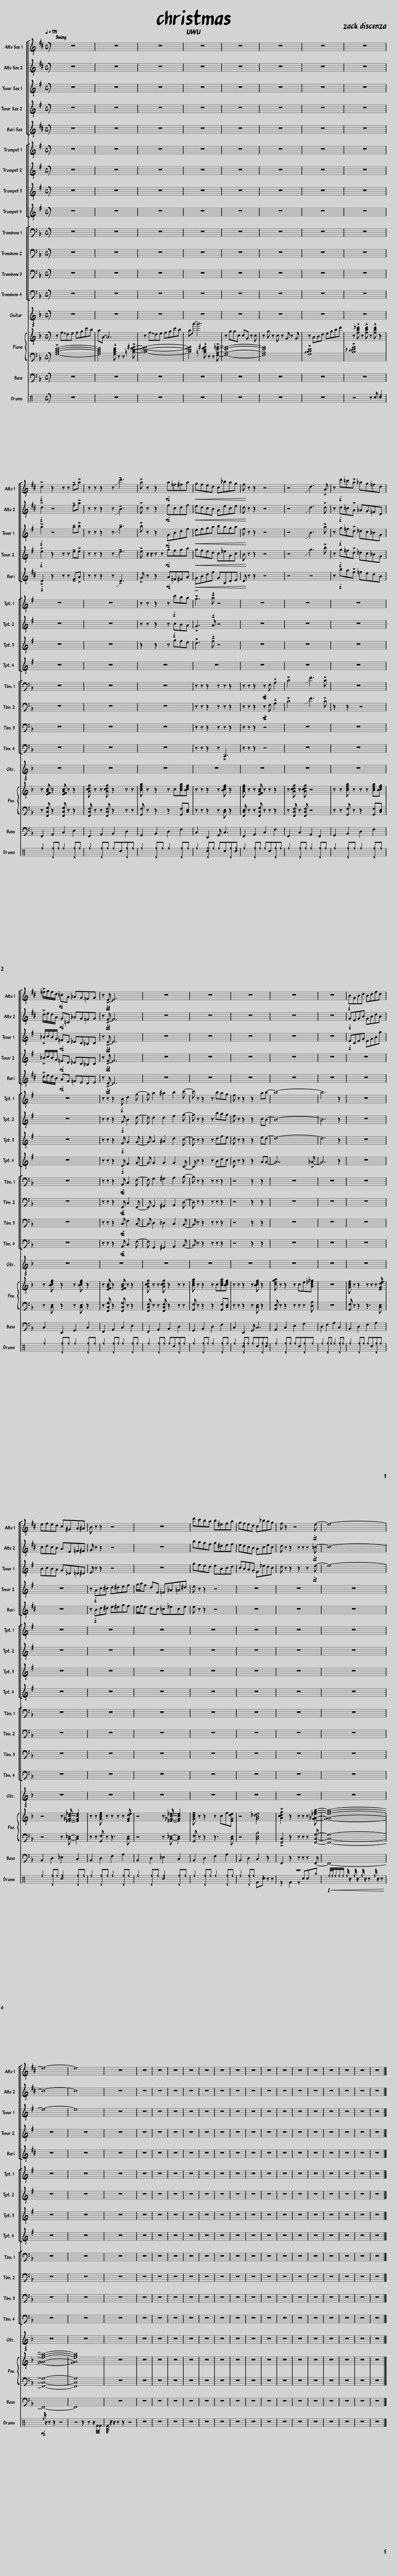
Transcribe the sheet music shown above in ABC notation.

X:1
%%score [ 1 2 3 4 5 ] [ 6 7 8 9 ] [ 10 11 12 13 ] { 14 | 15 } 16 ( 17 18 )
L:1/8
Q:1/4=175
M:4/4
I:linebreak $
K:F
V:1 treble transpose=-9
V:2 treble transpose=-9
V:3 treble transpose=-14
V:4 treble transpose=-14
V:5 treble transpose=-21
V:6 treble transpose=-2
V:7 treble transpose=-2
V:8 treble transpose=-2
V:9 treble transpose=-2
V:10 bass
V:11 bass
V:12 bass
V:13 bass
V:14 treble
V:15 bass
V:16 bass transpose=-12
V:17 perc
K:none
V:18 perc
K:none
V:1
[K:D] z8 | z8 | z8 | z8 | z8 | %5
 z8 | z8 | z8 |$!f! !>!d2 z2 z z !tenuto!f!>!a | z z z2 z !slide!!tenuto!d'3 | %10
 !>!a z z2!mf! a=f^fa |!<(! gfed c_bag | f!<)! z z2 z4 | z4 !slide!d3 !>!A | z!f! d'=c'!>!a _ag=fd |$ %15
 !>!=f/g/f/d/!mf! =cA _AG=FG | z!ff! !>!E- E6 | z8 | z8 | z8 | %20
 z8 | z8 |!f! BGBd Bdfd |$ efed c^GA^A | B z z2 z4 | %25
 z8 | d'c'ba b^efa | gfed c_bag | f z2 z4 e- | e8- |$ %30
 e8- | e8 | z8 | z8 | z8 | %35
 z8 | z8 | z8 | z8 | z8 | %40
 z8 | z8 | z8 | z8 | z8 | %45
 z8 | z8 | z8 | z8 |] %49
V:2
[K:D] z8 | z8 | z8 | z8 | z8 | %5
 z8 | z8 | z8 |$!f! !>!d2 z4 !tenuto!f!>!a | z z z2 z !slide!!tenuto!B3 | %10
 !>!d z z2!mf! fcdf |!<(! edcB Aece | d!<)! z z2 z4 | z4 !slide!d3 !>!d | z!f! d=c!>!A _AG=FD |$ %15
 !>!d/e/d/A/!mf! G=C _AG=FG | z!ff! !>!F- F6 | z8 | z8 | z8 | %20
 z8 | z8 |!f! GEGB GBdB |$ cdcB AE=F^F | G z z2 z4 | %25
 z8 | bagf g^def | edcB Acec | d z z2 z z z =c- | c8- |$ %30
 c8- | c8 | z8 | z8 | z8 | %35
 z8 | z8 | z8 | z8 | z8 | %40
 z8 | z8 | z8 | z8 | z8 | %45
 z8 | z8 | z8 | z8 |] %49
V:3
[K:G] z8 | z8 | z8 | z8 | z8 | %5
 z8 | z8 | z8 |$!f! !>!a2 z4 !tenuto!a!>!b | z z z2 z !slide!!tenuto!a3 | %10
 !>!b z z2!mf! GBdf |!<(! efga baga | f!<)! z z2 z4 | z4 !slide!B3 !>!a | z!f! g=f!>!d _dc_BG |$ %15
 !>!_B/c/B/G/!mf! =FD _DC_B,C | z!ff! !>!D- D6 | z8 | z8 | z8 | %20
 z8 | z8 |!f! ECEG EGBg |$ BcBA G_D=D^D | E z z2 z4 | %25
 z8 | gfed eBcd | cBAG F_edc | d z z2 z2 z e- | e8- |$ %30
 e8- | e8 | z8 | z8 | z8 | %35
 z8 | z8 | z8 | z8 | z8 | %40
 z8 | z8 | z8 | z8 | z8 | %45
 z8 | z8 | z8 | z8 |] %49
V:4
[K:G] z8 | z8 | z8 | z8 | z8 | %5
 z8 | z8 | z8 |$!f! !>!e2 z2 z z !tenuto!e!>!e | z z z2 z !slide!!tenuto!e3 | %10
 !>!e z/ z/ z z!mf! gfga |!<(! gfed c_eAc | B!<)! z z2 z4 | z4 !slide!g3 !>!b | z!f! g=f!>!d _dc_BG |$ %15
 !>!_B/c/B/G/!mf! =FD _DC_B,C | z!ff! !>!F- F6 | z8 | z8 | z8 | %20
 z8 | z8 | z8 |$ z8 | z!f! Ac^c d^def | %25
 g/a/f dF =F_A=A^d | e z z2 z4 | z8 | z8 | z8 |$ %30
 z8 | z8 | z8 | z8 | z8 | %35
 z8 | z8 | z8 | z8 | z8 | %40
 z8 | z8 | z8 | z8 | z8 | %45
 z8 | z8 | z8 | z8 |] %49
V:5
[K:D] z8 | z8 | z8 | z8 | z8 | %5
 z8 | z8 | z8 |$!f! !>!D2 z2 z z !tenuto!F!>!A | z z z2 z !slide!!tenuto!D3 | %10
 !>!G z z2!mf! A=F^FA |!<(! GBdf GB,DE | D!<)! z z2 z4 | z4 z4 | z!f! ba!>!f =fedB |$ %15
 !>!d/e/d/B/!mf! AF =FEDE | z!ff! !>!D- D6 | z8 | z8 | z8 | %20
 z8 | z8 | z8 |$ z8 | z!f! Bd^d e^egf | %25
 e/f/e dc =c_ece | e z z2 z4 | z8 | z8 | z8 |$ %30
 z8 | z8 | z8 | z8 | z8 | %35
 z8 | z8 | z8 | z8 | z8 | %40
 z8 | z8 | z8 | z8 | z8 | %45
 z8 | z8 | z8 | z8 |] %49
V:6
[K:G] z8 | z8 | z8 | z8 | z8 | %5
 z8 | z8 | z8 |$ z8 | z8 | %10
 z z z2 z!f! c'ba | !>!Pg3 a z4 | z8 | z8 | z8 |$ %15
 z8 | z z z2!f! B d2 g- | g a2 ^a2 b2 c'- | c' z z2 z bag | f z z2 z2 ab- | %20
 b8- | b6 z2 | z8 |$ z8 | z8 | %25
 z8 | z8 | z8 | z8 | z8 |$ %30
 z8 | z8 | z8 | z8 | z8 | %35
 z8 | z8 | z8 | z8 | z8 | %40
 z8 | z8 | z8 | z8 | z8 | %45
 z8 | z8 | z8 | z8 |] %49
V:7
[K:G] z8 | z8 | z8 | z8 | z8 | %5
 z8 | z8 | z8 |$ z8 | z8 | %10
 z z z2 z!f! cBA | !>!G3 A z4 | z8 | z8 | z8 |$ %15
 z8 | z z z2!f! G B2 d- | d d2 d2 f2 g- | g z z2 z bag | f z z2 z2 cB- | %20
 B8- | B6 z2 | z8 |$ z8 | z8 | %25
 z8 | z8 | z8 | z8 | z8 |$ %30
 z8 | z8 | z8 | z8 | z8 | %35
 z8 | z8 | z8 | z8 | z8 | %40
 z8 | z8 | z8 | z8 | z8 | %45
 z8 | z8 | z8 | z8 |] %49
V:8
[K:G] z8 | z8 | z8 | z8 | z8 | %5
 z8 | z8 | z8 |$ z8 | z8 | %10
 z2 z2 z gfe | !>!d3 f z4 | z8 | z8 | z8 |$ %15
 z8 | z z z2!f! F G2 G- | G A2 ^A2 d2 c- | c z z2 z dfe | d z z2 z2 ed- | %20
 d8- | d6 z2 | z8 |$ z8 | z8 | %25
 z8 | z8 | z8 | z8 | z8 |$ %30
 z8 | z8 | z8 | z8 | z8 | %35
 z8 | z8 | z8 | z8 | z8 | %40
 z8 | z8 | z8 | z8 | z8 | %45
 z8 | z8 | z8 | z8 |] %49
V:9
[K:G] z8 | z8 | z8 | z8 | z8 | %5
 z8 | z8 | z8 |$ z8 | z8 | %10
 z8 | z8 | z8 | z8 | z8 |$ %15
 z8 | z z z2!f! D F2 G- | G G2 G2 G2 C- | C z z2 z Bdc | B z z2 z2 AA- | %20
 A7 !>!_A- | A6 z2 | z8 |$ z8 | z8 | %25
 z8 | z8 | z8 | z8 | z8 |$ %30
 z8 | z8 | z8 | z8 | z8 | %35
 z8 | z8 | z8 | z8 | z8 | %40
 z8 | z8 | z8 | z8 | z8 | %45
 z8 | z8 | z8 | z8 |] %49
V:10
 z8 | z8 | z8 | z8 | z8 | %5
 z8 | z8 | z8 |$ z8 | z8 | %10
 z8 | z z z2 z z z2 | z z z2!f!!mp! z F, !^!A,2 | !>!C4 !slide!F3 !>!C | z8 |$ %15
 z8 | z z z2!f!!mf! A,, C,2 F,- | F, G,2 ^G,2 A,2 B,- | B, z z2 z z z2 | z4 z2 z2 | %20
 z8 | z8 | z8 |$ z8 | z8 | %25
 z8 | z8 | z8 | z8 | z8 |$ %30
 z8 | z8 | z8 | z8 | z8 | %35
 z8 | z8 | z8 | z8 | z8 | %40
 z8 | z8 | z8 | z8 | z8 | %45
 z8 | z8 | z8 | z8 |] %49
V:11
 z8 | z8 | z8 | z8 | z8 | %5
 z8 | z8 | z8 |$ z8 | z8 | %10
 z8 | z z z2 z z z2 | z z z2!f!!mp! z F, !^!A,2 | !>!C4 !slide!F3 !>!C | z2 z2 z4 |$ %15
 z8 | z z z2!f!!mf! F,, C,2 F,,- | F,, G,,2 ^G,,2 A,,2 D,- | D, z z2 z z z2 | z4 z2 z2 | %20
 z8 | z8 | z8 |$ z8 | z8 | %25
 z8 | z8 | z8 | z8 | z8 |$ %30
 z8 | z8 | z8 | z8 | z8 | %35
 z8 | z8 | z8 | z8 | z8 | %40
 z8 | z8 | z8 | z8 | z8 | %45
 z8 | z8 | z8 | z8 |] %49
V:12
 z8 | z8 | z8 | z8 | z8 | %5
 z8 | z8 | z8 |$ z8 | z8 | %10
 z8 | z z z2 z z z2 | z z z2 z4 | z8 | z8 |$ %15
 z8 | z z z2!f!!mf! C, F,2 C,- | C, D,2 _D,2 C,2 B,,- | B,, z z2 z z z2 | z4 z2 z2 | %20
 z8 | z8 | z8 |$ z8 | z8 | %25
 z8 | z8 | z8 | z8 | z8 |$ %30
 z8 | z8 | z8 | z8 | z8 | %35
 z8 | z8 | z8 | z8 | z8 | %40
 z8 | z8 | z8 | z8 | z8 | %45
 z8 | z8 | z8 | z8 |] %49
V:13
 z8 | z8 | z8 | z8 | z8 | %5
 z8 | z8 | z8 |$ z8 | z8 | %10
 z8 | z z z2 z !>!C,,3 | z z z2 z4 | z8 | z8 |$ %15
 z8 | z z z2!f!!mf! A,, C,2 F,- | F, G,,2 ^G,,2 A,,2 B,,- | B,, z z2 z z z2 | z4 z2 z2 | %20
 z8 | z8 | z8 |$ z8 | z8 | %25
 z8 | z8 | z8 | z8 | z8 |$ %30
 z8 | z8 | z8 | z8 | z8 | %35
 z8 | z8 | z8 | z8 | z8 | %40
 z8 | z8 | z8 | z8 | z8 | %45
 z8 | z8 | z8 | z8 |] %49
V:14
 z !~(!f!~)!de fgc'b | aA- A6 | z !~(!f!~)!de fgc'b | aa'- a'6 | z ggc cG z c | %5
 z g z c z G z G | z ABd egbd' | z !^![fb_d'] z !^![fbd'] z !^![fbd'] z2 |$ z [EFAc] z2 [EFAc] z z2 | [Acdg] z z [Acdg] z2 z z | %10
 [Bdfa] z z2 z c[Bdfa][Bceg] | z z z2 z [Bceg] z2 | [Aceg] z z [EFAc] z z z2 | z [Acdg] z [Acdg] z4 | z z [Bdfa] z z z [Bdfa][Bceg] |$ %15
 z [Bceg] z2 z [Bceg] z2 | z [EFAc] z2 [EFAc] z z2 | [Acdg] z z [Acdg] z2 z z | [Bdfa] z z2 z c[Bdfa][Bceg] | z z z2 z [Bceg] z2 | %20
 [cega] z z2 z ce[Ac_e_g] | z8 | [GBdf] z z2 z z z [EGde] |$ z4 z [_E_Gc_e]- [EGce]2 | z z [GBdf] z z z z [EGde] | %25
 z4 z [_E_Gc_e]- [EGce]2 | [GBdf] z z2 z cf[EGde] | z4 [GB_de]4 | !>![Acdg]2 z2 z z z [G_A_egb]- | [GAegb]8- |$ %30
 [GAegb]8- | [GAegb]8 | z8 | z8 | z8 | %35
 z8 | z8 | z8 | z8 | z8 | %40
 z8 | z8 | z8 | z8 | z8 | %45
 z8 | z8 | z8 | z8 |] %49
V:15
 !>![G,B,DF]8- | [G,B,DF]4 !^![G,B,DF] z z !>![=B,DF^G]- | [B,DFG]8- | [B,DFG]4 !^![=B,DF^G] z z !>![F,A,E=G]- | [F,A,EG]8- | %5
 [F,A,EG]8 | !>![G,B,CE]8 | !>![B,_DEG]8 |$ z [F,,C,G,] z2 [F,,C,G,] z z2 | [F,,C,F,] z z [F,,C,F,] z2 z z | %10
 [G,,F,] z z2 z2 [G,,F,][C,E,] | z z z2 z [C,E,] z2 | [F,,C,E,] z z [F,,C,G,] z z z2 | z [F,,C,F,] z [F,,C,F,] z4 | z z [G,,F,] z z2 [G,,F,][C,E,] |$ %15
 z [C,E,] z2 z [C,E,] z2 | z [F,,C,G,] z2 [F,,C,G,] z z2 | [F,,C,F,] z z [F,,C,F,] z2 z z | [G,,F,] z z2 z2 [G,,F,][C,E,] | z z z2 z [C,E,] z2 | %20
 [A,,E,] z z2 z z z [D,A,] | z8 | [G,,F,] z z2 z3 [C,E,] |$ z4 z [C,_E,]- [C,E,]2 | z z [G,,F,] z z3 [C,E,] | %25
 z4 z [C,_E,]- [C,E,]2 | [G,,F,] z z2 z3 [C,E,] | z4 [C,E,B,]4 | !>![F,,C,]2 z2 z z z [F,,C,G,]- | [F,,C,G,]8- |$ %30
 [F,,C,G,]8- | [F,,C,G,]8 | z8 | z8 | z8 | %35
 z8 | z8 | z8 | z8 | z8 | %40
 z8 | z8 | z8 | z8 | z8 | %45
 z8 | z8 | z8 | z8 |] %49
V:16
 z8 | z8 | z8 | z8 | z8 | %5
 z8 | z8 | z8 |$ F,,2 A,,2 C,2 E,2 | F,,2 A,,2 B,,2 D,2 | %10
 G,,2 B,,2 D,2 F,2 | C,2 E,,2 G,, C,3 | F,,2 A,,2 C,2 F,2 | F,,2 C,2 A,,2 F,,2 | G,,2 B,,2 D,2 F,2 |$ %15
 C,2 E,,2 G,,2 C,2 | F,,2 A,,2 C,2 E,2 | F,,2 A,,2 B,,2 D,2 | G,,2 B,,2 D,2 F,2 | C,2 E,,2 G,, C,3 | %20
 A,,2 C,2 E,2 G,2 | D,2 F,2 A,2 C,2 | B,,2 D,2 F,2 A,2 |$ B,,2 D,2 _E,2 C,2 | B,,2 D,2 F,2 A,2 | %25
 B,,2 D,2 _E,2 C,2 | B,,2 D,2 F,2 A,2 | B,,2 D,2 C,2 z2 | F,,2 z2 z z z F,,- | F,,8- |$ %30
 F,,8- | F,,8 | z8 | z8 | z8 | %35
 z8 | z8 | z8 | z8 | z8 | %40
 z8 | z8 | z8 | z8 | z8 | %45
 z8 | z8 | z8 | z8 |] %49
V:17
[K:C] z8 | z8 | z8 | z8 | z8 | %5
 z8 | z8 | z4 z c [c^e]2 |$ ^f2 [^D^f]^f ^f2 [^D^f]^f | ^f2 [^D^f]^f ^fc[^D^f]^f | %10
 ^f2 [^D^f]^f ^f2 [^D^f]^f | ^f2 [^Dc^f]^f ^fc[^D^f][c^f] | ^f2 [^D^f]^f ^fc[^D^f]^f | ^f2 [^D^f]^f ^f2 [^D^f]^f | ^f2 [^D^f]^f ^f2 [^D^f]^f |$ %15
 ^f2 [^D^f]^f ^f2 [^D^f]^f | ^f2 [^D^f]^f ^f2 [^D^f]^f | ^f2 [^D^f]^f ^fc[^D^f]^f | ^f2 [^D^f]^f ^f2 [^D^f]^f | ^f2 [^Dc^f]^f ^fc[^D^f][c^f] | %20
 ^f2 [^D^f]^f ^fc[^D^f]^f | ^f2 [^D^f]^f ^f2 [^D^f]^f | ^f2 [^D^f]^f ^fc[^D^f]^f |$ ^f2 [^D^f]^f [c^f]2 [^D^f]^f | ^f2 [^D^f]^f ^f2 [^D^f]^f | %25
 ^f2 [^D^f]^f [c^f]2 [^D^f]^f | ^f2 [^D^f]^f ^f2 [^D^f]^f | ^f2 [^D^f]^f F[c^e] z z | z8 |!p! ^f/4!<(!^f/4^f/^f/^f/ ^f/ z/ ^f/ z/ ^f/ z/ z ^f/ z/ z!<)! |$ %30
!mf! ^f/ z/ z z2 z4 | z4 z2 z z/ F/4F/4 | F/4 z/4 z/ z z2 z4 | z8 | z8 | %35
 z8 | z8 | z8 | z8 | z8 | %40
 z8 | z8 | z8 | z8 | z8 | %45
 z8 | z8 | z8 | z8 |] %49
V:18
[K:C] x8 | x8 | x8 | x8 | x8 | %5
 x8 | x8 | x8 |$ x8 | x8 | %10
 x8 | x8 | x8 | x8 | x8 |$ %15
 x8 | x8 | x8 | x8 | x8 | %20
 x8 | x8 | x8 |$ x8 | x8 | %25
 x8 | x8 | x8 | z2 F2 z cc^a | x8 |$ %30
 x8 | x8 | x8 | x8 | x8 | %35
 x8 | x8 | x8 | x8 | x8 | %40
 x8 | x8 | x8 | x8 | x8 | %45
 x8 | x8 | x8 | x8 |] %49
